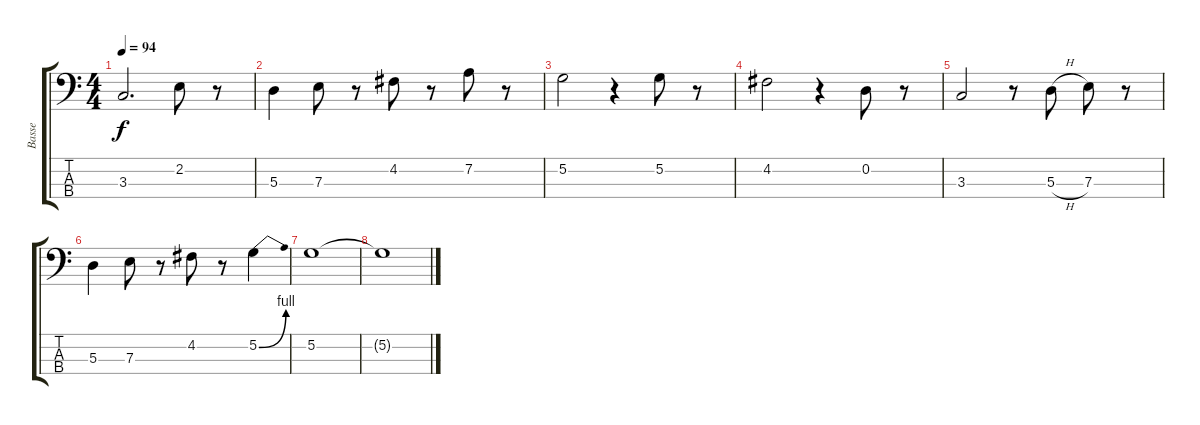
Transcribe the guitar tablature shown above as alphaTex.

\track ("Basse" "Basse") {instrument electricbassfinger}
\staff {score tabs}
\tuning (G2 D2 A1 E1) {hide}
\ts (4 4)
\tempo 94
\clef f4
\ks c
3.3.2{d dy f} 2.2.8 r.8 |
5.3.4 7.3.8 r.8 4.2.8 r.8 7.2.8 r.8 |
5.2.2 r.4 5.2.8 r.8 |
4.2.2 r.4 0.2.8 r.8 |
3.3.2 r.8 5.3{h}.8 7.3.8 r.8 |
5.3.4 7.3.8 r.8 4.2.8 r.8 5.2{be (bend 0 0 60 4)}.4 |
5.2.1 |
5.2{t}.1
